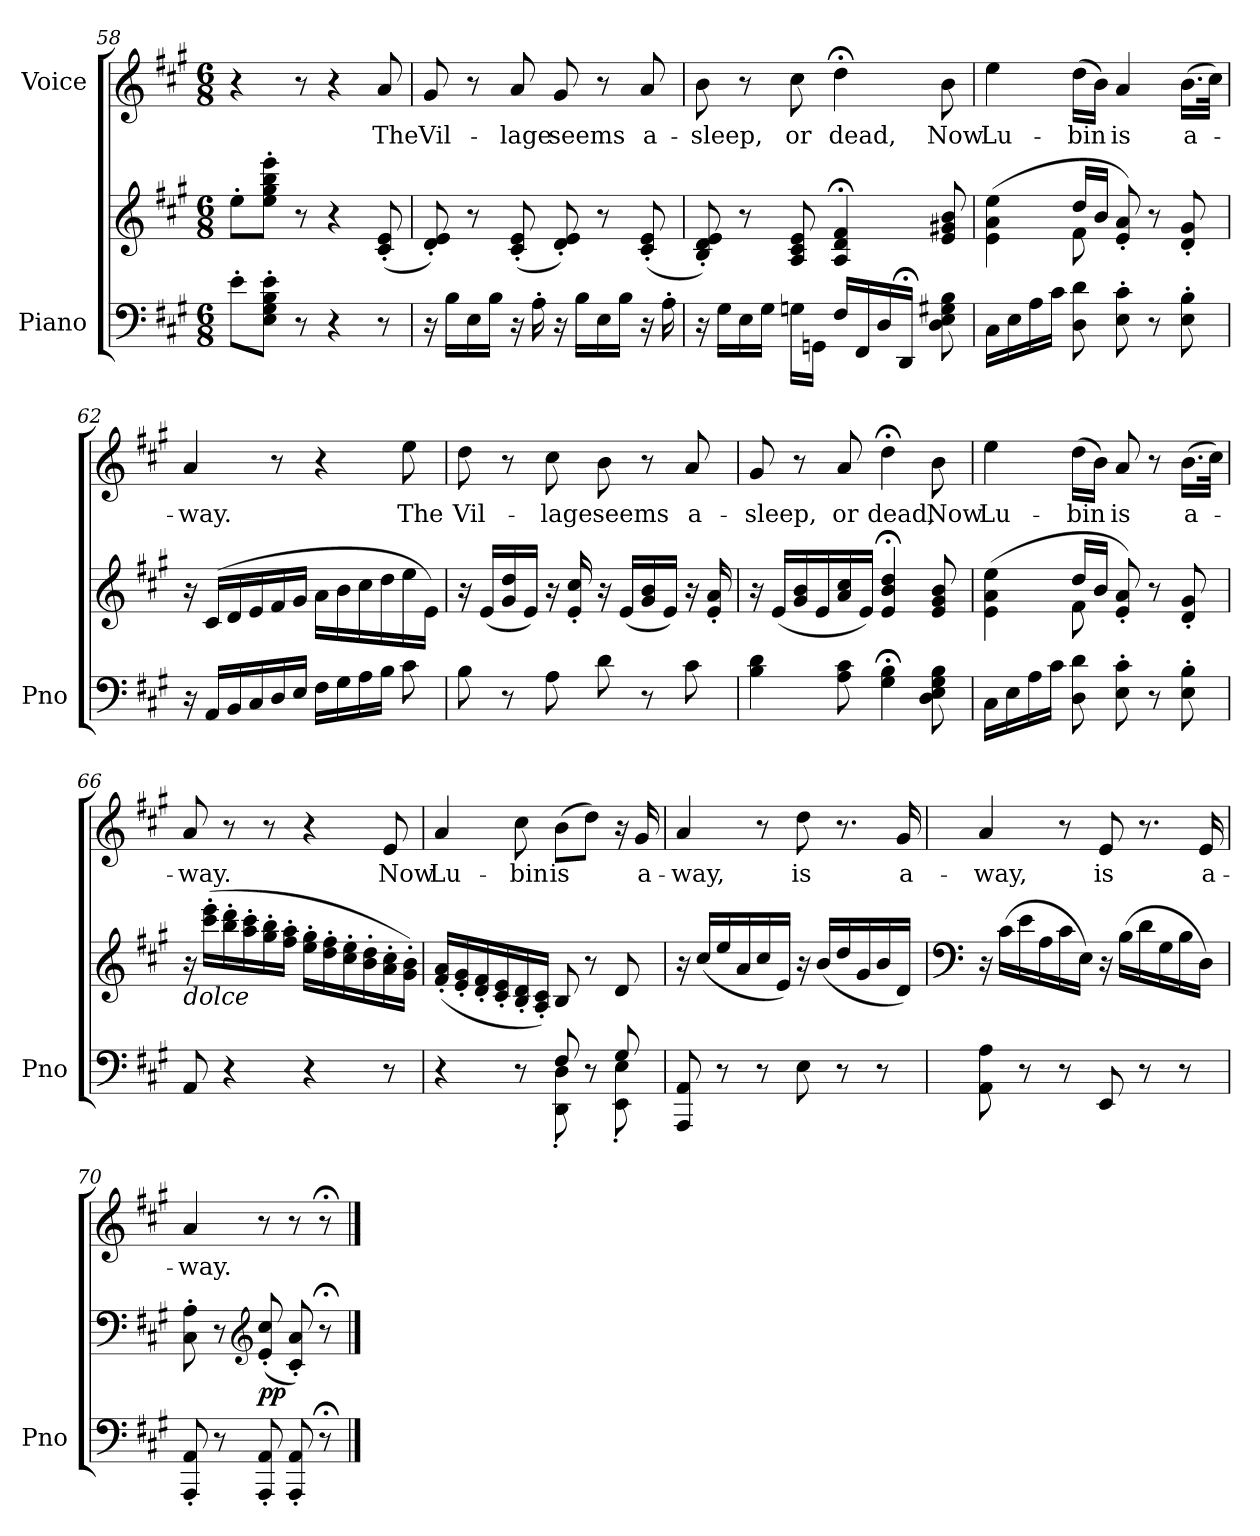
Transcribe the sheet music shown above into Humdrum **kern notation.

**kern	**kern	**dynam	**kern	**text
*part2	*part2	*part2	*part1	*part1
*staff3	*staff2	*staff2/3	*staff1	*staff1
*I"Piano	*	*	*I"Voice	*
*I'Pno	*	*	*	*
!!LO:PB:g=z
*clefF4	*clefG2	*	*clefG2	*
*k[f#c#g#]	*k[f#c#g#]	*	*k[f#c#g#]	*
*M6/8	*M6/8	*	*M6/8	*
=58	=58	=58	=58	=58
8e'\L	8ee'\L	.	4r	.
8E\' 8G#\' 8B\' 8e\'J	8ee\' 8gg#\' 8bb\' 8eee\'J	.	.	.
8r	8r	.	8r	.
4r	4r	.	4r	.
!	!	!	!	!LO:LY:b
8r	(<8c#/' 8e/'	.	8a/	The
=59	=59	=59	=59	=59
!	!	!	!	!LO:LY:b
16r	8d/' 8e/')	.	8g#/	Vil-
16B\LL	.	.	.	.
16E\	8r	.	8r	.
16B\JJ	.	.	.	.
!	!	!	!	!LO:LY:b
16r	(<8c#/' 8e/'	.	8a/	-lage
16A'\	.	.	.	.
!	!	!	!	!LO:LY:b
16r	8d/' 8e/')	.	8g#/	seems
16B\LL	.	.	.	.
16E\	8r	.	8r	.
16B\JJ	.	.	.	.
!	!	!	!	!LO:LY:b
16r	(<8c#/' 8e/'	.	8a/	a-
16A'\	.	.	.	.
=60	=60	=60	=60	=60
!	!	!	!	!LO:LY:b
16r	8B/' 8d/' 8e/')	.	8b\	-sleep,
16G#\LL	.	.	.	.
16E\	8r	.	8r	.
16G#\JJ	.	.	.	.
!	!	!	!	!LO:LY:b
16Gn\LL	8A/ 8c#/ 8e/	.	8cc#\	or
16GGn\JJ	.	.	.	.
!	!	!	!	!LO:LY:b
16F#/LL	4A/;< 4d/;< 4f#/;<	.	4dd;<\	dead,
16FF#/	.	.	.	.
16D/	.	.	.	.
16DD;/JJ	.	.	.	.
!	!	!	!	!LO:LY:b
8D\ 8E\ 8G#X\ 8B\	8e/ 8g#X/ 8b/	.	8b\	Now
!!LO:LB:g=z
=61	=61	=61	=61	=61
*	*^	*	*	*
!	!	!	!	!	!LO:LY:b
16C#\LL	(>4e\ 4a\ 4ee\	4ryy	.	4ee\	Lu-
16E\	.	.	.	.	.
16A\	.	.	.	.	.
16c#\JJ	.	.	.	.	.
!	!	!	!	!	!LO:LY:b
8D\ 8d\	16dd/LL	8f#\	.	(>16dd\LL	-bin
.	16b/JJ	.	.	16b\JJ)	.
!	!	!	!	!	!LO:LY:b
8E\' 8c#\'	8e/' 8a/')	4.ryy	.	4a/	is
8r	8r	.	.	.	.
!	!	!	!	!	!LO:LY:b
8E\' 8B\'	8d/' 8g#/'	.	.	(>16.b\LL	a-
.	.	.	.	32cc#\JJk)	.
*	*v	*v	*	*	*
=62	=62	=62	=62	=62
!	!	!	!	!LO:LY:b
16r	16r	.	4a/	-way.
16AA/LL	(>16c#/LL	.	.	.
16BB/	16d/	.	.	.
16C#/	16e/	.	.	.
16D/	16f#/	.	8r	.
16E/JJ	16g#/JJ	.	.	.
16F#\LL	16a\LL	.	4r	.
16G#\	16b\	.	.	.
16A\	16cc#\	.	.	.
16B\JJ	16dd\	.	.	.
!	!	!	!	!LO:LY:b
8c#\	16ee\	.	8ee\	The
.	16e\JJ)	.	.	.
=63	=63	=63	=63	=63
!	!	!	!	!LO:LY:b
8B\	16r	.	8dd\	Vil-
.	(<16e/LL	.	.	.
8r	16g#/ 16dd/	.	8r	.
.	16e/JJ)	.	.	.
!	!	!	!	!LO:LY:b
8A\	16r	.	8cc#\	-lage
.	16e/' 16cc#/'	.	.	.
!	!	!	!	!LO:LY:b
8d\	16r	.	8b\	seems
.	(<16e/LL	.	.	.
8r	16g#/ 16b/	.	8r	.
.	16e/JJ)	.	.	.
!	!	!	!	!LO:LY:b
8c#\	16r	.	8a/	a-
.	16e/' 16a/'	.	.	.
!!LO:LB:g=z
=64	=64	=64	=64	=64
!	!	!	!	!LO:LY:b
4B\ 4d\	16r	.	8g#/	-sleep,
.	(<16e/LL	.	.	.
.	16g#/ 16b/	.	8r	.
.	16e/	.	.	.
!	!	!	!	!LO:LY:b
8A\ 8c#\	16a/ 16cc#/	.	8a/	or
.	16e/JJ)	.	.	.
!	!	!	!	!LO:LY:b
4G#\;< 4B\;<	4e/;< 4b/;< 4dd/;<	.	4dd;<\	dead,
!	!	!	!	!LO:LY:b
8D\ 8E\ 8G#\ 8B\	8e/ 8g#/ 8b/	.	8b\	Now
=65	=65	=65	=65	=65
*	*^	*	*	*
!	!	!	!	!	!LO:LY:b
16C#\LL	(>4e\ 4a\ 4ee\	4ryy	.	4ee\	Lu-
16E\	.	.	.	.	.
16A\	.	.	.	.	.
16c#\JJ	.	.	.	.	.
!	!	!	!	!	!LO:LY:b
8D\ 8d\	16dd/LL	8f#\	.	(>16dd\LL	-bin
.	16b/JJ	.	.	16b\JJ)	.
!	!	!	!	!	!LO:LY:b
8E\' 8c#\'	8e/' 8a/')	4.ryy	.	8a/	is
8r	8r	.	.	8r	.
!	!	!	!	!	!LO:LY:b
8E\' 8B\'	8d/' 8g#/'	.	.	(>16.b\LL	a-
.	.	.	.	32cc#\JJk)	.
*	*v	*v	*	*	*
=66	=66	=66	=66	=66
!	!LO:TX:b:i:t=dolce	!	!	!
!	!	!	!	!LO:LY:b
8AA/	16r	.	8a/	-way.
.	(>16ccc#\' 16eee\'LL	.	.	.
4r	16bb\' 16ddd\'	.	8r	.
.	16aa\' 16ccc#\'	.	.	.
.	16gg#\' 16bb\'	.	8r	.
.	16ff#\' 16aa\'JJ	.	.	.
4r	16ee\' 16gg#\'LL	.	4r	.
.	16dd\' 16ff#\'	.	.	.
.	16cc#\' 16ee\'	.	.	.
.	16b\' 16dd\'	.	.	.
!	!	!	!	!LO:LY:b
8r	16a\' 16cc#\'	.	8e/	Now
.	16g#\' 16b\'JJ)	.	.	.
!!LO:LB:g=z
=67	=67	=67	=67	=67
*^	*	*	*	*
!	!	!	!	!	!LO:LY:b
4r	4.ryy	(<16f#/' 16a/'LL	.	4a/	Lu-
.	.	16e/' 16g#/'	.	.	.
.	.	16d/' 16f#/'	.	.	.
.	.	16c#/' 16e/'	.	.	.
!	!	!	!	!	!LO:LY:b
8r	.	16B/' 16d/'	.	8cc#\	-bin
.	.	16A/' 16c#/'JJ)	.	.	.
!	!	!	!	!	!LO:LY:b
8F#/	8DD\' 8D\'	8B/	.	(>8b\L	is
8r	8ryy	8r	.	8dd\J)	.
8G#/	8EE\' 8E\'	8d/	.	16r	.
!	!	!	!	!	!LO:LY:b
.	.	.	.	16g#/	a-
*v	*v	*	*	*	*
=68	=68	=68	=68	=68
!	!	!	!	!LO:LY:b
8AAA/ 8AA/	16r	.	4a/	-way,
.	(<16cc#/LL	.	.	.
8r	16ee/	.	.	.
.	16a/	.	.	.
8r	16cc#/	.	8r	.
.	16e/JJ)	.	.	.
!	!	!	!	!LO:LY:b
8E\	16r	.	8dd\	is
.	(<16b/LL	.	.	.
8r	16dd/	.	8.r	.
.	16g#/	.	.	.
8r	16b/	.	.	.
!	!	!	!	!LO:LY:b
.	16d/JJ)	.	16g#/	a-
=69	=69	=69	=69	=69
*	*clefF4	*	*	*
!	!	!	!	!LO:LY:b
8AA\ 8A\	16r	.	4a/	-way,
.	(>16c#\LL	.	.	.
8r	16e\	.	.	.
.	16A\	.	.	.
8r	16c#\	.	8r	.
.	16E\JJ)	.	.	.
!	!	!	!	!LO:LY:b
8EE/	16r	.	8e/	is
.	(>16B\LL	.	.	.
8r	16d\	.	8.r	.
.	16G#\	.	.	.
8r	16B\	.	.	.
!	!	!	!	!LO:LY:b
.	16D\JJ)	.	16e/	a-
=70	=70	=70	=70	=70
!	!	!	!	!LO:LY:b
8AAA/' 8AA/'	8C#\' 8A\'	.	4a/	-way.
8r	8r	.	.	.
*	*clefG2	*	*	*
!	!	!LO:DY:b	!	!
8AAA/' 8AA/'	(<8e/' 8cc#/'	pp	8r	.
8AAA/' 8AA/'	8c#/' 8a/')	.	8r	.
8r;<	8r;<	.	8r;<	.
==	==	==	==	==
*-	*-	*-	*-	*-
